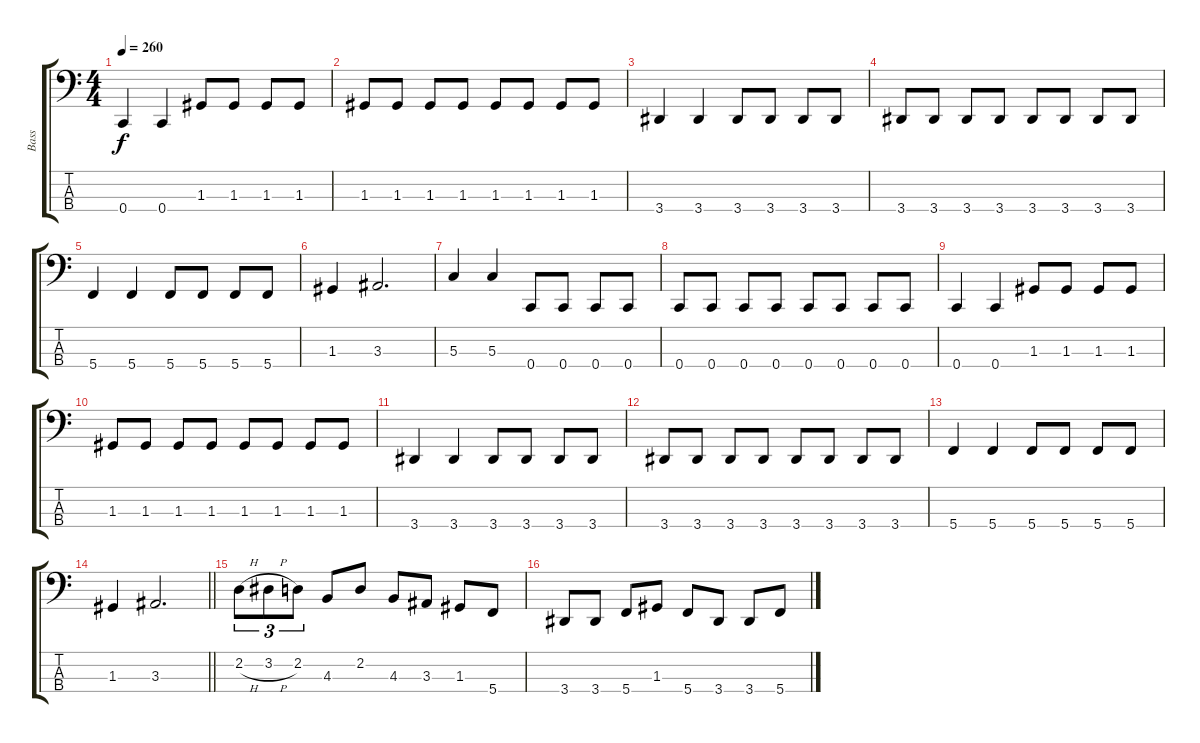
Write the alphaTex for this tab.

\track ("Bass" "Bass") {instrument electricbassfinger}
\staff {score tabs}
\tuning (F2 C2 G1 C1) {hide}
\ts (4 4)
\tempo 260
\clef f4
\ks c
0.4.4{dy f} 0.4.4 1.3.8 1.3.8 1.3.8 1.3.8 |
1.3.8 1.3.8 1.3.8 1.3.8 1.3.8 1.3.8 1.3.8 1.3.8 |
3.4.4 3.4.4 3.4.8 3.4.8 3.4.8 3.4.8 |
3.4.8 3.4.8 3.4.8 3.4.8 3.4.8 3.4.8 3.4.8 3.4.8 |
5.4.4 5.4.4 5.4.8 5.4.8 5.4.8 5.4.8 |
1.3.4 3.3.2{d} |
5.3.4 5.3.4 0.4.8 0.4.8 0.4.8 0.4.8 |
0.4.8 0.4.8 0.4.8 0.4.8 0.4.8 0.4.8 0.4.8 0.4.8 |
0.4.4 0.4.4 1.3.8 1.3.8 1.3.8 1.3.8 |
1.3.8 1.3.8 1.3.8 1.3.8 1.3.8 1.3.8 1.3.8 1.3.8 |
3.4.4 3.4.4 3.4.8 3.4.8 3.4.8 3.4.8 |
3.4.8 3.4.8 3.4.8 3.4.8 3.4.8 3.4.8 3.4.8 3.4.8 |
5.4.4 5.4.4 5.4.8 5.4.8 5.4.8 5.4.8 |
\barLineRight lightlight
1.3.4 3.3.2{d} |
2.2{h}.8{tu (3 2)} 3.2{h}.8{tu (3 2)} 2.2.8{tu (3 2)} 4.3.8 2.2.8 4.3.8 3.3.8 1.3.8 5.4.8 |
3.4.8 3.4.8 5.4.8 1.3.8 5.4.8 3.4.8 3.4.8 5.4.8
